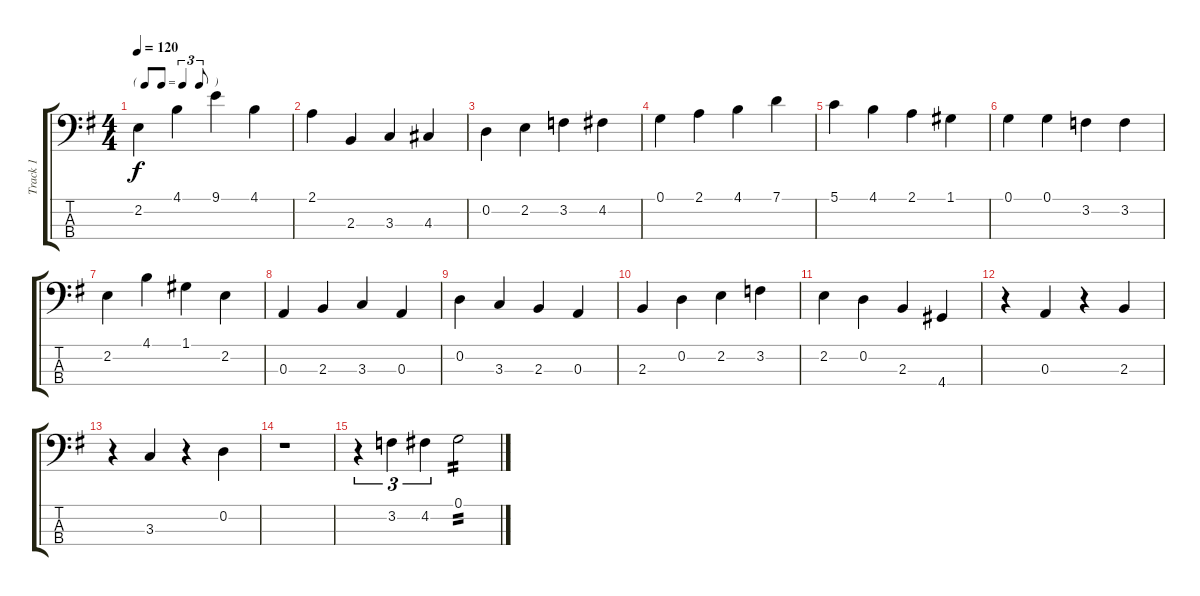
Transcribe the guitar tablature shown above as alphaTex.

\track ("Track 1" "Track 1") {instrument electricbassfinger}
\staff {score tabs}
\tuning (G2 D2 A1 E1) {hide}
\ts (4 4)
\tf triplet8th
\tempo 120
\clef f4
\ks g
2.2.4{dy f} 4.1.4 9.1.4 4.1.4 |
2.1.4 2.3.4 3.3.4 4.3.4 |
0.2.4 2.2.4 3.2.4 4.2.4 |
0.1.4 2.1.4 4.1.4 7.1.4 |
5.1.4 4.1.4 2.1.4 1.1.4 |
0.1.4 0.1.4 3.2.4 3.2.4 |
2.2.4 4.1.4 1.1.4 2.2.4 |
0.3.4 2.3.4 3.3.4 0.3.4 |
0.2.4 3.3.4 2.3.4 0.3.4 |
2.3.4 0.2.4 2.2.4 3.2.4 |
2.2.4 0.2.4 2.3.4 4.4.4 |
r.4 0.3.4 r.4 2.3.4 |
r.4 3.3.4 r.4 0.2.4 |
r.1 |
r.4{tu (3 2)} 3.2.4{tu (3 2)} 4.2.4{tu (3 2)} 0.1.2{tp 2}
